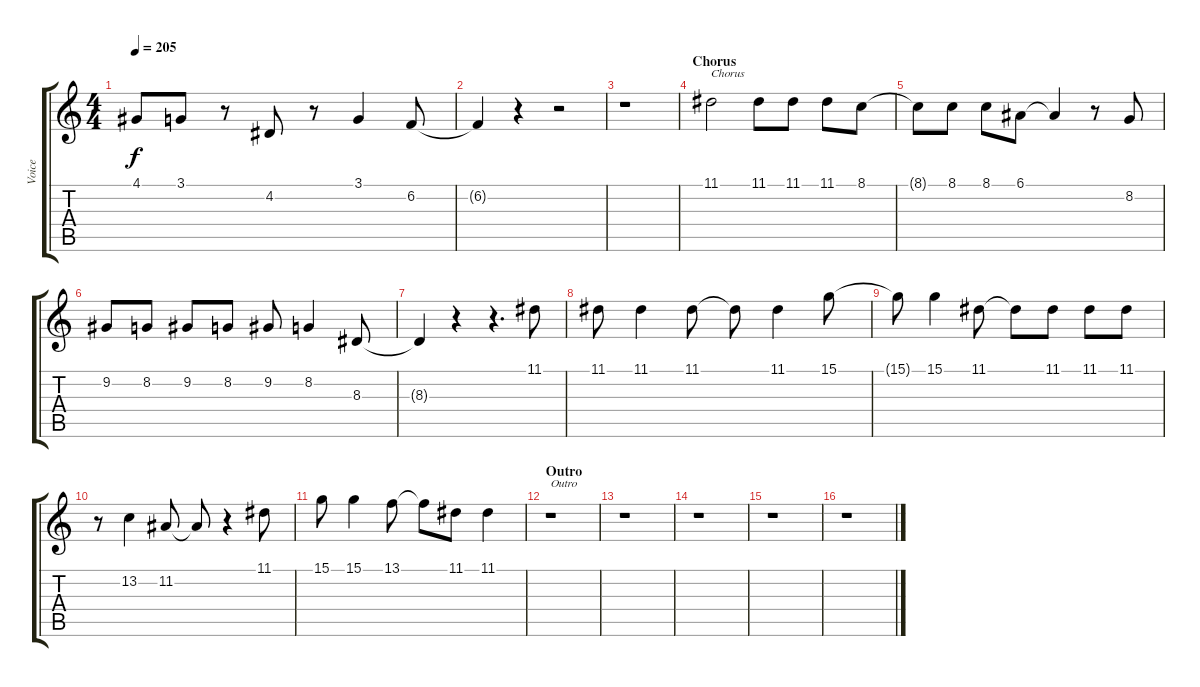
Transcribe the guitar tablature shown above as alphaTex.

\track ("Voice" "Voice") {instrument baritonesax}
\staff {score tabs}
\tuning (E4 B3 G3 D3 A2 E2) {hide}
\ts (4 4)
\tempo 205
\clef g2
\ks c
4.1.8{dy f} 3.1.8 r.8 4.2.8 r.8 3.1.4 6.2.8 |
6.2{t}.4 r.4 r.2 |
r.1 |
\section ("" "Chorus")
11.1.2{txt "Chorus"} 11.1.8 11.1.8 11.1.8 8.1.8 |
8.1{t}.8 8.1.8 8.1.8 6.1.8 6.1{t}.4 r.8 8.2.8 |
9.2.8 8.2.8 9.2.8 8.2.8 9.2.8 8.2.4 8.3.8 |
8.3{t}.4 r.4 r.4{d} 11.1.8 |
11.1.8 11.1.4 11.1.8 11.1{t}.8 11.1.4 15.1.8 |
15.1{t}.8 15.1.4 11.1.8 11.1{t}.8 11.1.8 11.1.8 11.1.8 |
r.8 13.2.4 11.2.8 11.2{t}.8 r.4 11.1.8 |
15.1.8 15.1.4 13.1.8 13.1{t}.8 11.1.8 11.1.4 |
\section ("" "Outro")
r.1{txt "Outro"} |
r.1 |
r.1 |
r.1 |
r.1
